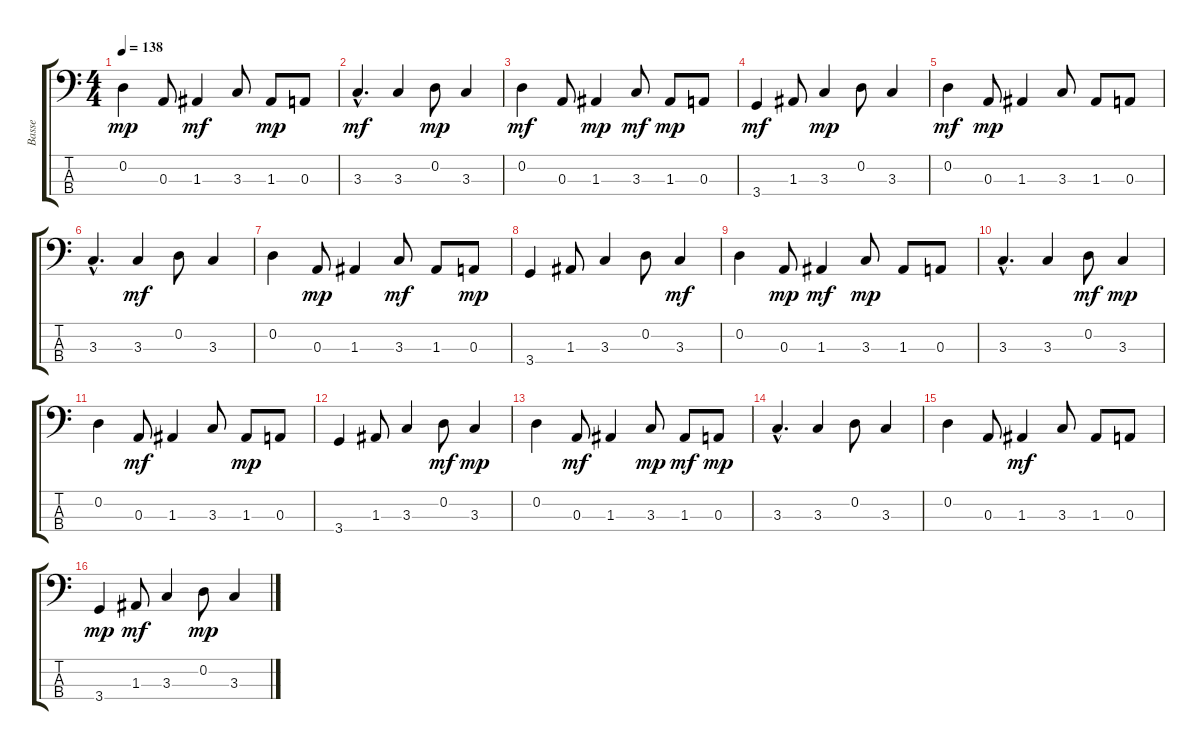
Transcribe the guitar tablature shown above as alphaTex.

\track ("Basse" "Basse") {instrument electricbassfinger}
\staff {score tabs}
\tuning (G2 D2 A1 E1) {hide}
\ts (4 4)
\tempo 138
\clef f4
\ks c
0.2.4{dy mp} 0.3.8 1.3.4{dy mf} 3.3.8 1.3.8{dy mp} 0.3.8 |
3.3{hac}.4{d dy mf} 3.3.4 0.2.8{dy mp} 3.3.4 |
0.2.4{dy mf} 0.3.8 1.3.4{dy mp} 3.3.8{dy mf} 1.3.8{dy mp} 0.3.8 |
3.4.4{dy mf} 1.3.8 3.3.4{dy mp} 0.2.8 3.3.4 |
0.2.4{dy mf} 0.3.8{dy mp} 1.3.4 3.3.8 1.3.8 0.3.8 |
3.3{hac}.4{d} 3.3.4{dy mf} 0.2.8 3.3.4 |
0.2.4 0.3.8{dy mp} 1.3.4 3.3.8{dy mf} 1.3.8 0.3.8{dy mp} |
3.4.4 1.3.8 3.3.4 0.2.8 3.3.4{dy mf} |
0.2.4 0.3.8{dy mp} 1.3.4{dy mf} 3.3.8{dy mp} 1.3.8 0.3.8 |
3.3{hac}.4{d} 3.3.4 0.2.8{dy mf} 3.3.4{dy mp} |
0.2.4 0.3.8{dy mf} 1.3.4 3.3.8 1.3.8{dy mp} 0.3.8 |
3.4.4 1.3.8 3.3.4 0.2.8{dy mf} 3.3.4{dy mp} |
0.2.4 0.3.8{dy mf} 1.3.4 3.3.8{dy mp} 1.3.8{dy mf} 0.3.8{dy mp} |
3.3{hac}.4{d} 3.3.4 0.2.8 3.3.4 |
0.2.4 0.3.8 1.3.4{dy mf} 3.3.8 1.3.8 0.3.8 |
3.4.4{dy mp} 1.3.8{dy mf} 3.3.4 0.2.8{dy mp} 3.3.4
